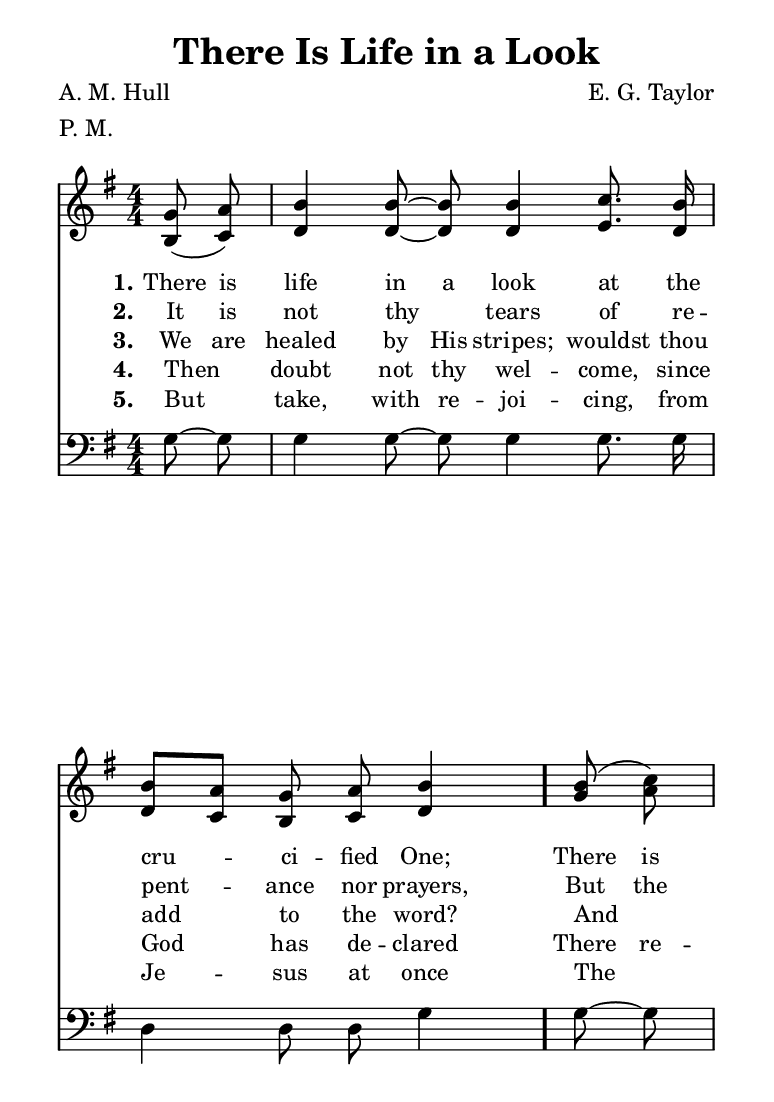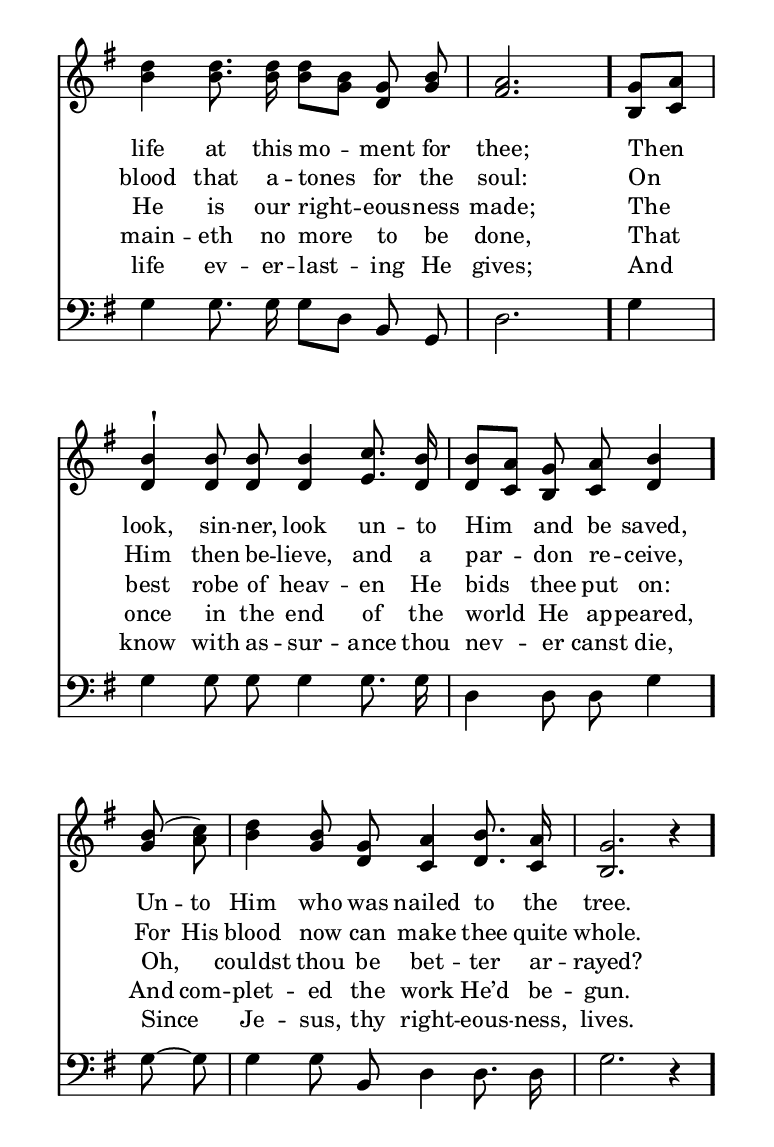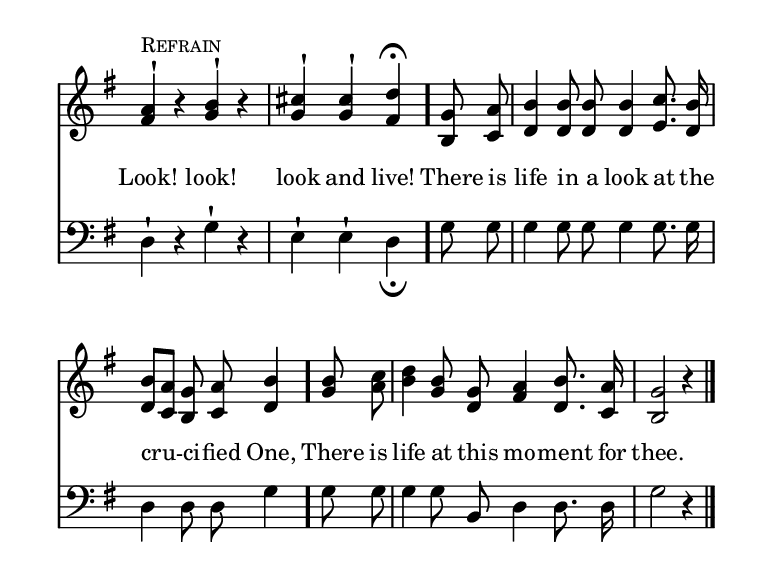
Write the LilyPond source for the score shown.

\include "common/global.ily"
\paper {
  \include "common/paper.ily"
}

\header{
  %gospel
  hymnnumber = "48"
  title = "There Is Life in a Look"
  tunename = ""
  meter = "P. M."
  poet = "A. M. Hull"
  composer = "E. G. Taylor"
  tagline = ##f
}

% for fermata in MIDI
ta = { \tempo 4=80 }
tb = { \tempo 4=27 }

patternAA = { \ta c8( c8) | c4 c8 ~ c8 c4 c8. c16 | c8[ c8] c8 c8 c4 }
patternAB = { \ta c8 ~ c8 | c4 c8 ~ c8 c4 c8. c16 | c4      c8 c8 c4 }
patternAC = { \ta c8[ c8] | c4 c8   c8 c4 c8. c16 | c8[ c8] c8 c8 c4 }
patternAD = { \ta c4      | c4 c8   c8 c4 c8. c16 | c4      c8 c8 c4 }
patternAE = { \ta c8  c8  | c4 c8   c8 c4 c8. c16 | c8[ c8] c8 c8 c4 }
patternAF = { \ta c8  c8  | c4 c8   c8 c4 c8. c16 | c4      c8 c8 c4 }

patternBA = { \ta c8( c8) | c4 c8. c16 c8[ c8] c8 c8 | c2. }
patternBB = { \ta c8 ~ c8 | c4 c8. c16 c8[ c8] c8 c8 | c2. }

patternCA = { \ta c8( c8) | c4 c8 c8 c4 c8. c16 | c2. c4 }
patternCB = { \ta c8 ~ c8 | c4 c8 c8 c4 c8. c16 | c2. c4 }
patternCC = { \ta c8   c8 | c4 c8 c8 c4 c8. c16 | c2 c4 }

patternDA = { \ta c4 c4 c4 c4 | c4 c4 \tb c4 \ta }

global = {
  \include "common/overrides.ily"
  \override Staff.TimeSignature.style = #'numbered
  \time 4/4
  \override Score.MetronomeMark.transparent = ##t % hide all fermata changes too
  \ta
  \key g \major
  \partial 4
  \autoBeamOff
}

notesSoprano = {
\global
\relative c'' {

  \changePitch \patternAA { g a | b b b b c b | b a g a b }
  \changePitch \patternBA { b c | d d d d b g b | a }
  \changePitch \patternAC { g a | b^! b b b c b | b a g a b }
  \changePitch \patternCA { b c | d b g a b a | g r }

  << s^\markup { \small \caps "Refrain" }
  \changePitch \patternDA { a^! r b^! r | cis^! cis^! d\fermata } >>
  \changePitch \patternAE { g, a | b b b b c b | b a g a b }
  \changePitch \patternCC { b c | d b g a b a | g r }

  \bar "|."

}
}

notesAlto = {
\global
\relative e' {

  \changePitch \patternAA { b c | d d d d e d | d c b c d }
  \changePitch \patternBA { g a | b b b b g d g | fis }
  \changePitch \patternAC { b, c | d d d d e d | d c b c d }
  \changePitch \patternCA { g a | b g d c d c | b r }

  \changePitch \patternDA { fis' r g r | g g fis }
  \changePitch \patternAE { b, c | d d d d e d | d c b c d }
  \changePitch \patternCC { g a | b g d fis d c | b r }

}
}

% There is only one voice in the bass clef in this song, so we chose to call it
% Bass (maybe Baritone would be more appropriate ?)
% Include a fake notesTenor anyway so that partcombine can be more generic
notesTenor = { s1 }

notesBass = {
\global
\relative f {

\tieUp

  \changePitch \patternAB { g g | g g g g g g | d d d g }
  \changePitch \patternBB { g g | g g g g d b g | d' }
  \changePitch \patternAD { g | g g g g g g | d d d g }
  \changePitch \patternCB { g g | g g b, d d d | g r }

  \changePitch \patternDA { d^! r g^! r | e^! e^! d_\fermata }
  \changePitch \patternAF { g g | g g g g g g | d d d | g }
  \changePitch \patternCC { g g | g g b, d d d | g r }

}
}

Refrain = \lyricmode {

Look! look! look and live! \bar "."
There is life in a look at the cru -- ci -- fied One, \bar "."
There is life at this mo -- ment for thee. \bar "."

}

wordsA = \lyricmode {
\set stanza = "1."

\mon There is \moff life \mon in a \moff look at the cru -- ci -- fied One; \bar "."
\mon There is \moff life at this mo -- ment for thee; \bar "."
Then look, sin -- ner, look un -- to Him and be saved, \bar "."
\mon Un -- to \moff Him who was nailed to the tree. \bar "."

}

wordsB = \lyricmode {
\set stanza = "2."

\mon It is \moff not thy tears of re -- pent -- ance nor prayers,
\mon But the \moff blood that a -- tones for the soul:
On Him then be -- lieve, and a par -- don re -- ceive,
\mon For His \moff blood now can make thee quite whole.

}

wordsC = \lyricmode {
\set stanza = "3."

\mon We are \moff healed \mon by His \moff stripes; wouldst thou add to the word?
And He is our right -- eous -- ness made;
The best robe of heav -- en He bids thee put on:
Oh, couldst thou be bet -- ter ar -- rayed?

\Refrain

}

wordsD = \lyricmode {
\set stanza = "4."

Then doubt \mon not thy \moff wel -- come, since God has de -- clared
\mon There re -- \moff main -- eth no more to be done,
That once in the end of the world He ap -- peared,
\mon And com -- \moff plet -- ed the work He’d be -- gun.

}

wordsE = \lyricmode {
\set stanza = "5."

But take, \mon with re -- \moff joi -- cing, from Je -- sus at once
The life ev -- er -- last -- ing He gives;
And know with as -- sur -- ance thou nev -- er canst die,
Since Je -- sus, thy right -- eous -- ness, lives.

}

\score {
  \context ChoirStaff <<
    \context Staff = upper <<
      \set Staff.autoBeaming = ##f
      \set ChoirStaff.systemStartDelimiter = #'SystemStartBar
      \set ChoirStaff.printPartCombineTexts = ##f
      \partcombine #'(2 . 9) \notesSoprano \notesAlto
      \context NullVoice = sopranos { \voiceOne << \notesSoprano >> }
      \context NullVoice = altos { \voiceTwo << \notesAlto >> }
      \context Lyrics = one   \lyricsto sopranos \wordsA
      \context Lyrics = two   \lyricsto sopranos \wordsB
      \context Lyrics = three \lyricsto sopranos \wordsC
      \context Lyrics = four  \lyricsto sopranos \wordsD
      \context Lyrics = five  \lyricsto sopranos \wordsE
    >>
    \context Staff = men <<
      \set Staff.autoBeaming = ##f
      \clef bass
      \set ChoirStaff.printPartCombineTexts = ##f
      \partcombine #'(2 . 9) \notesTenor \notesBass
      \context NullVoice = tenors { \voiceOne << \notesTenor >> }
      \context NullVoice = basses { \voiceTwo << \notesBass >> }
    >>
  >>
  \layout {
    \include "common/layout.ily"
  }
  \midi{
    \include "common/midi.ily"
  }
}

\version "2.19.49"  % necessary for upgrading to future LilyPond versions.

% vi:set et ts=2 sw=2 ai nocindent syntax=lilypond:
